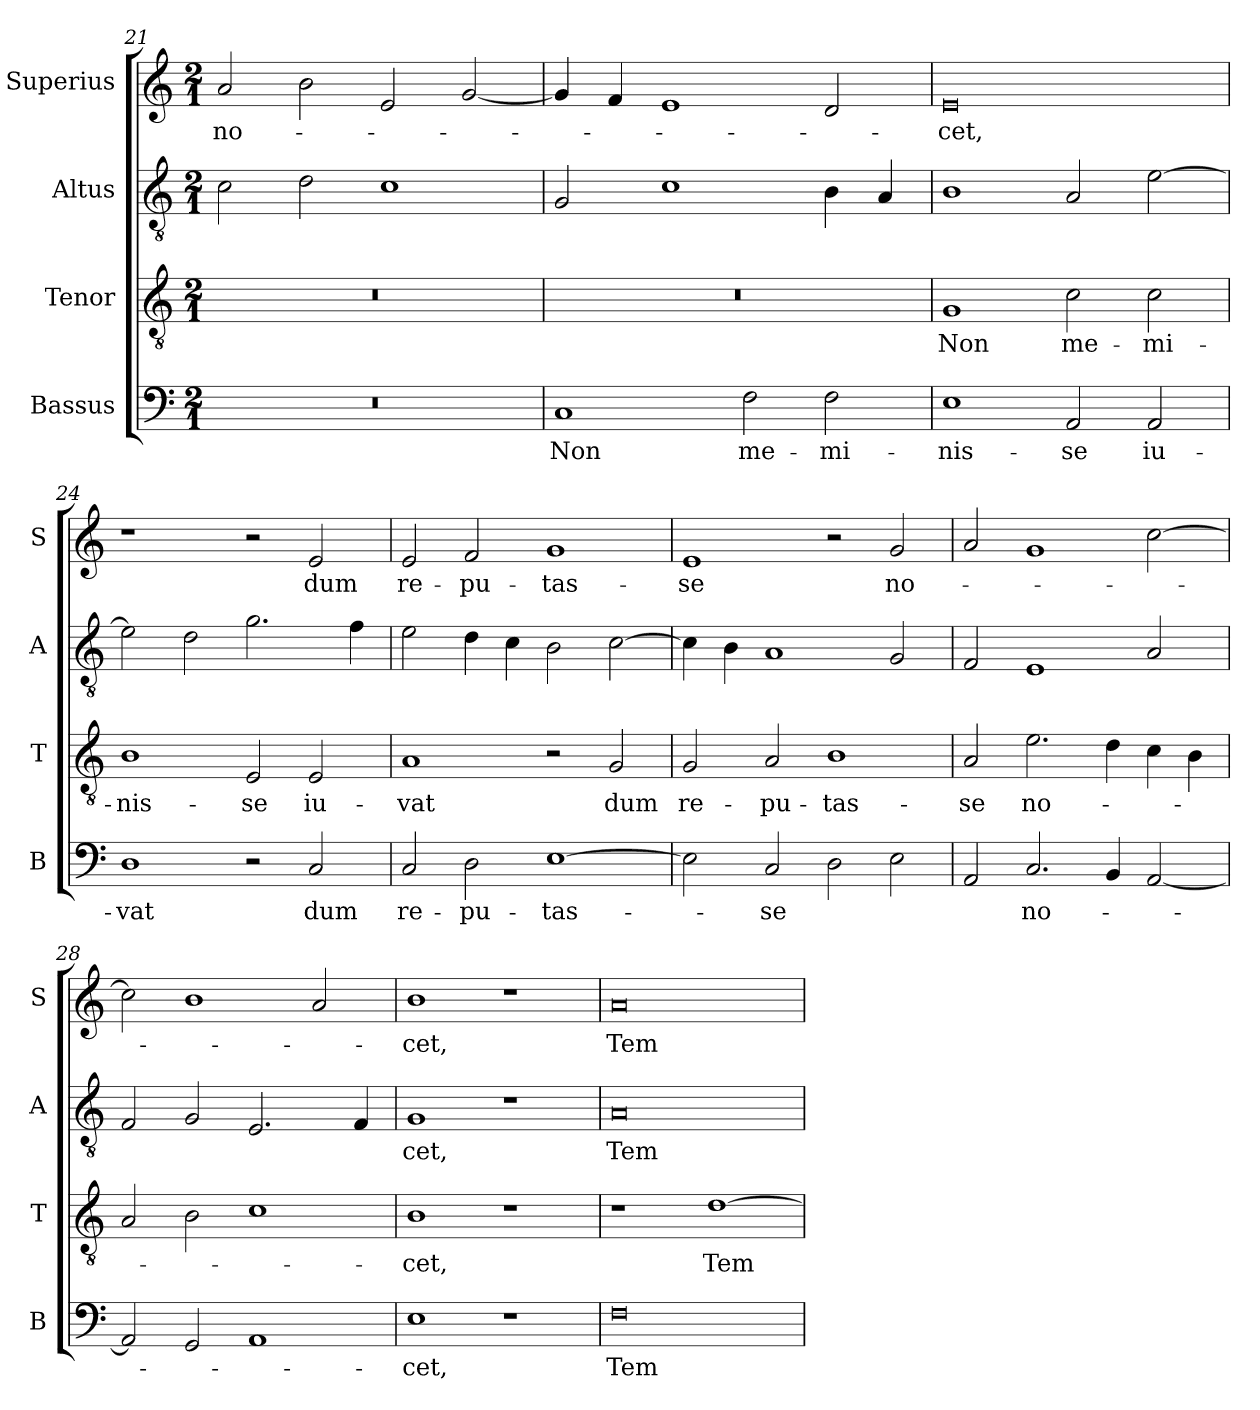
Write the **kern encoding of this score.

**kern	**text	**kern	**text	**kern	**text	**kern	**text
*part4	*part4	*part3	*part3	*part2	*part2	*part1	*part1
*staff4	*staff4	*staff3	*staff3	*staff2	*staff2	*staff1	*staff1
*I"Bassus	*	*I"Tenor	*	*I"Altus	*	*I"Superius	*
*I'B	*	*I'T	*	*I'A	*	*I'S	*
*clefF4	*	*clefGv2	*	*clefGv2	*	*clefG2	*
*k[]	*	*k[]	*	*k[]	*	*k[]	*
*M2/1	*	*M2/1	*	*M2/1	*	*M2/1	*
=21	=21	=21	=21	=21	=21	=21	=21
0r	.	0r	.	2c	.	2a	no-
.	.	.	.	2d	.	2b	.
.	.	.	.	1c	.	2e	.
.	.	.	.	.	.	[2g	.
=22	=22	=22	=22	=22	=22	=22	=22
1C	Non	0r	.	2G	.	4g]	.
.	.	.	.	.	.	4f	.
.	.	.	.	1c	.	1e	.
2F	me-	.	.	.	.	.	.
2F	-mi-	.	.	4B	.	2d	.
.	.	.	.	4A	.	.	.
=23	=23	=23	=23	=23	=23	=23	=23
1E	-nis-	1G	Non	1B	.	0e	-cet,
2AA	-se	2c	me-	2A	.	.	.
2AA	iu-	2c	-mi-	[2e	.	.	.
=24	=24	=24	=24	=24	=24	=24	=24
1D	-vat	1B	-nis-	2e]	.	1r	.
.	.	.	.	2d	.	.	.
2r	.	2E	-se	2.g	.	2r	.
2C	dum	2E	iu-	.	.	2e	dum
.	.	.	.	4f	.	.	.
=25	=25	=25	=25	=25	=25	=25	=25
2C	re-	1A	-vat	2e	.	2e	re-
2D	-pu-	.	.	4d	.	2f	-pu-
.	.	.	.	4c	.	.	.
[1E	-tas-	2r	.	2B	.	1g	-tas-
.	.	2G	dum	[2c	.	.	.
=26	=26	=26	=26	=26	=26	=26	=26
2E]	.	2G	re-	4c]	.	1e	-se
.	.	.	.	4B	.	.	.
2C	-se	2A	-pu-	1A	.	.	.
2D	.	1B	-tas-	.	.	2r	.
2E	.	.	.	2G	.	2g	no-
=27	=27	=27	=27	=27	=27	=27	=27
2AA	.	2A	-se	2F	.	2a	.
2.C	no-	2.e	no-	1E	.	1g	.
4BB	.	4d	.	.	.	.	.
[2AA	.	4c	.	2A	.	[2cc	.
.	.	4B	.	.	.	.	.
=28	=28	=28	=28	=28	=28	=28	=28
2AA]	.	2A	.	2F	.	2cc]	.
2GG	.	2B	.	2G	.	1b	.
1AA	.	1c	.	2.E	.	.	.
.	.	.	.	.	.	2a	.
.	.	.	.	4F	.	.	.
=29	=29	=29	=29	=29	=29	=29	=29
1E	-cet,	1B	-cet,	1G	-cet,	1b	-cet,
1r	.	1r	.	1r	.	1r	.
=30	=30	=30	=30	=30	=30	=30	=30
0F	Tem-	1r	.	0A	Tem-	0a	Tem-
.	.	[1d	Tem-	.	.	.	.
=	=	=	=	=	=	=	=
*-	*-	*-	*-	*-	*-	*-	*-
